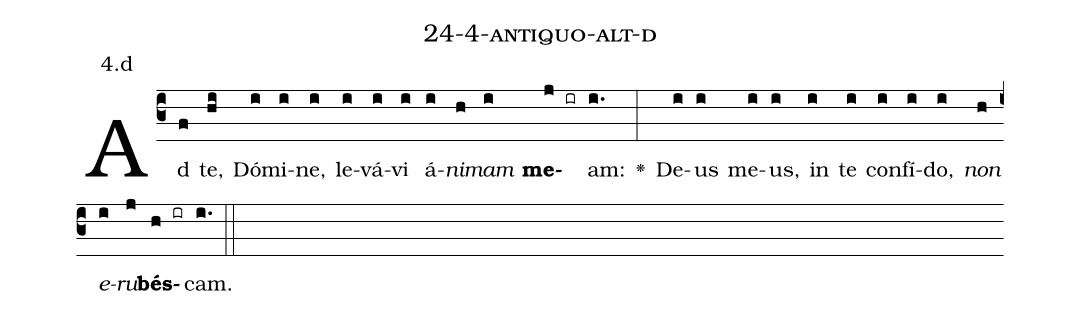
name: 24-4-antiquo-alt-d;
annotation: 4.d;
%%
(c3)Ad(f) te,(hi) Dó(i)mi(i)ne,(i) le(i)vá(i)vi(i) á(i)<i>ni</i>(h)<i>mam</i>(i) <b>me</b>(j ir)am:(i.) <v>\greheightstar</v>(:) De(i)us(i) me(i)us,(i) in(i) te(i) con(i)fí(i)do,(i) <i>non</i>(h) <i>e</i>(i)<i>ru</i>(j)<b>bés</b>(h ir)cam.(i.) (::)


%E(i) u(h) o(i) u(j) a(h) e.(i.) (::)
